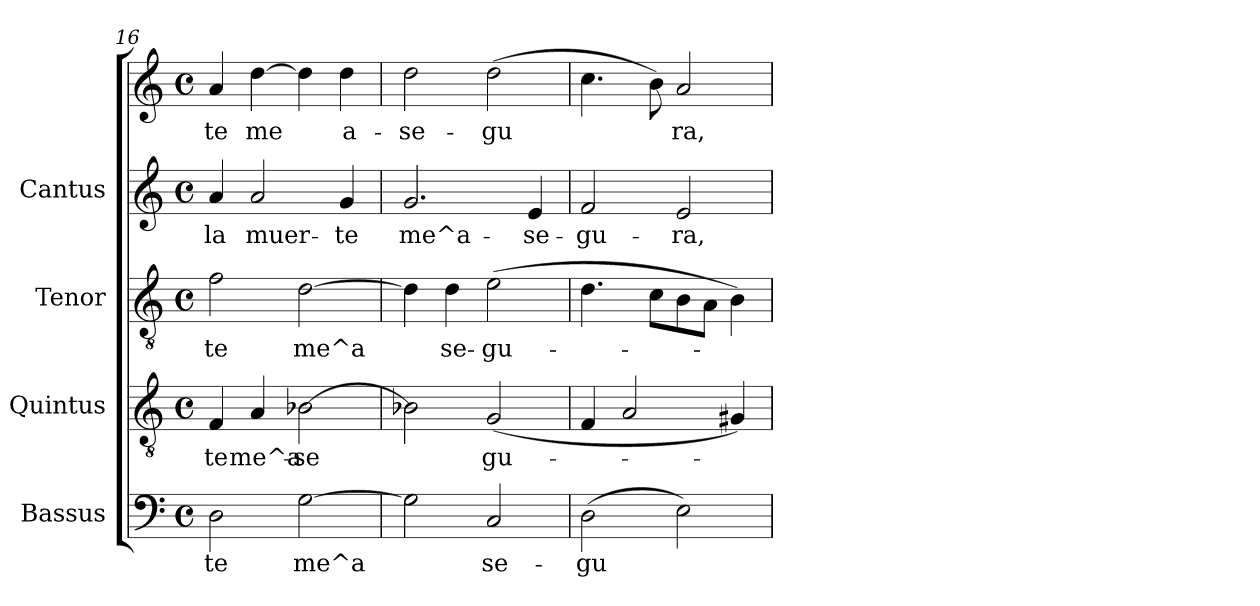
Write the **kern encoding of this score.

**kern	**text	**kern	**text	**kern	**text	**kern	**text	**kern	**text
*part4	*part4	*part3	*part3	*part2	*part2	*part1	*part1	*part1	*part1
*staff5	*staff5	*staff4	*staff4	*staff3	*staff3	*staff2	*staff2	*staff1	*staff1
*I"Bassus	*	*I"Quintus	*	*I"Tenor	*	*I"Cantus	*	*	*
*clefF4	*	*clefGv2	*	*clefGv2	*	*clefG2	*	*clefG2	*
*M4/4	*	*M4/4	*	*M4/4	*	*M4/4	*	*M4/4	*
*met(c)	*	*met(c)	*	*met(c)	*	*met(c)	*	*met(c)	*
=16	=16	=16	=16	=16	=16	=16	=16	=16	=16
!	!LO:LY:b:cj	!	!LO:LY:b:cj	!	!LO:LY:b:cj	!	!LO:LY:b:cj	!	!LO:LY:b:cj
2D\	-te	4F/	-te	2f\	-te	4a/	-la	4a/	te
!	!	!	!LO:LY:b:cj	!	!	!	!LO:LY:b:cj	!	!LO:LY:b:cj
.	.	4A/	me^a-	.	.	2a/	muer-	[>4dd\	me
!	!LO:LY:b:cj	!	!LO:LY:b:cj	!	!LO:LY:b:cj	!	!	!	!LO:LY:b:cj
[>2G\	me^a-	[>2B-X\	-se-	[>2d\	me^a-	.	.	4dd\]	.
!	!	!	!	!	!	!	!LO:LY:b:cj	!	!LO:LY:b:cj
.	.	.	.	.	.	4g/	-te	4dd\	a-
!!LO:LB:g=z
=17	=17	=17	=17	=17	=17	=17	=17	=17	=17
!	!LO:LY:b:cj	!	!LO:LY:b:cj	!	!LO:LY:b:cj	!	!LO:LY:b:cj	!	!LO:LY:b:cj
2G\]	-	2B-X\]	-	4d\]	-	2.g/	-me^a-	2dd\	se-
!	!	!	!	!	!LO:LY:b:cj	!	!	!	!
.	.	.	.	4d\	se-	.	.	.	.
!	!LO:LY:b:cj	!	!LO:LY:b:cj	!	!LO:LY:b:cj	!	!	!	!LO:LY:b:cj
2C/	se-	(<2G/	gu-	(>2e\	-gu-	.	.	(>2dd\	-gu-
!	!	!	!	!	!	!	!LO:LY:b:cj	!	!
.	.	.	.	.	.	4e/	-se-	.	.
=18	=18	=18	=18	=18	=18	=18	=18	=18	=18
!	!LO:LY:b:cj	!	!	!	!	!	!LO:LY:b:cj	!	!LO:LY:b:cj
(>2D\	-gu-	4F/	.	4.d\	.	2f/	gu-	4.cc\	-
.	.	2A/	.	.	.	.	.	.	.
!	!	!	!	!	!	!	!	!	!LO:LY:b:cj
.	.	.	.	8c\L	.	.	.	8b\)	.
!	!LO:LY:b:cj	!	!	!	!	!	!LO:LY:b:cj	!	!LO:LY:b:cj
2E\)	--	.	.	8B\	.	2e/	-ra,	2a/	ra,
.	.	.	.	8A\J	.	.	.	.	.
.	.	4G#X/)	.	4B\)	.	.	.	.	.
=	=	=	=	=	=	=	=	=	=
*-	*-	*-	*-	*-	*-	*-	*-	*-	*-
